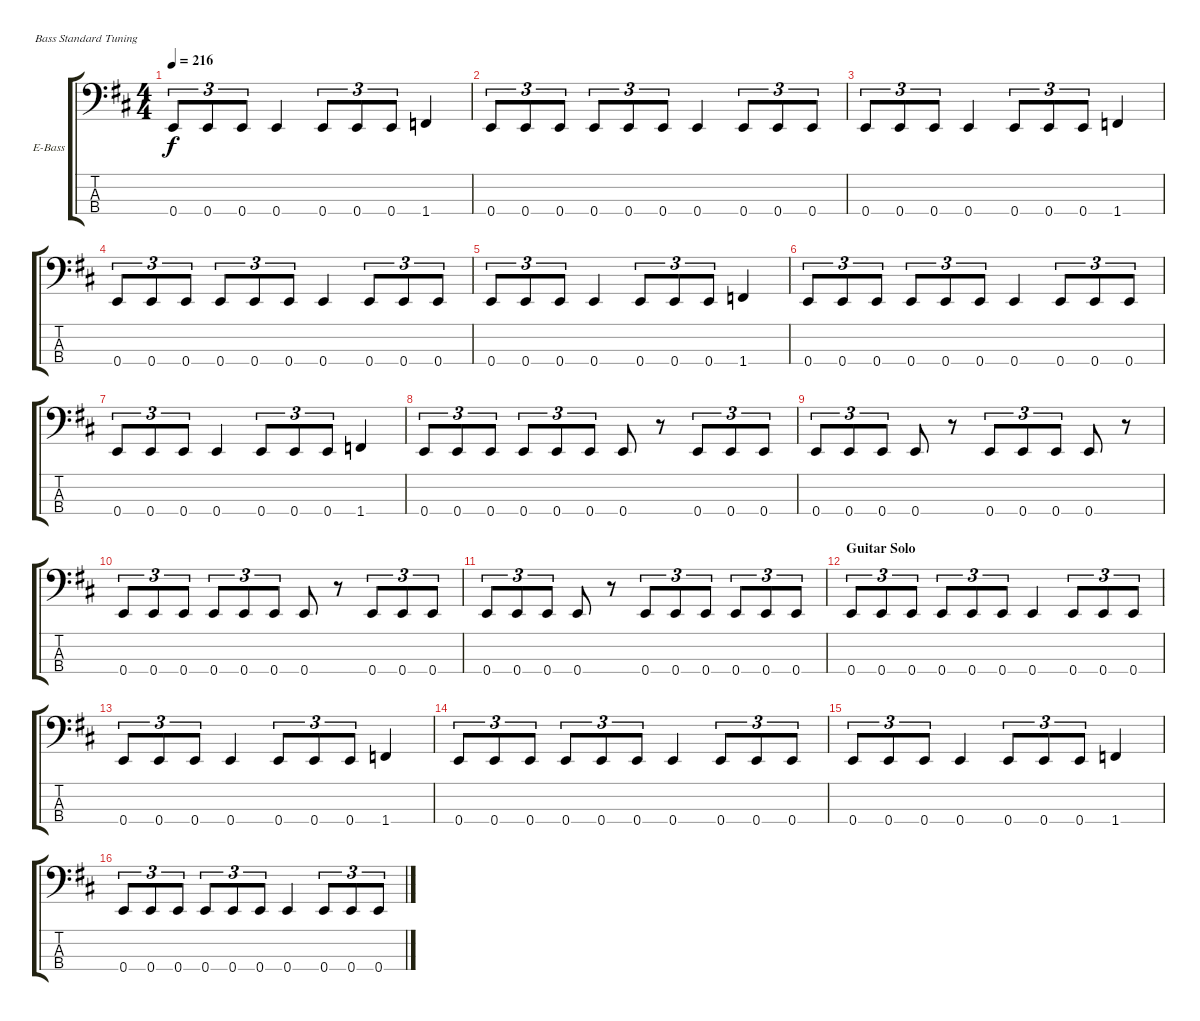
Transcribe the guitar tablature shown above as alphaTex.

\bracketExtendMode groupsimilarinstruments
\firstSystemTrackNameOrientation horizontal
\otherSystemsTrackNameOrientation horizontal
\track ("Bass" "E-Bass") {instrument electricbasspick}
\staff {score tabs}
\tuning (G2 D2 A1 E1)
\ts (4 4)
\tempo 216
\clef f4
\scale
1.06305
\ks d
0.4.8{tu (3 2) dy f} 0.4.8{tu (3 2)} 0.4.8{tu (3 2)} 0.4.4 0.4.8{tu (3 2)} 0.4.8{tu (3 2)} 0.4.8{tu (3 2)} 1.4.4 |
\scale
0.936948 0.4.8{tu (3 2)} 0.4.8{tu (3 2)} 0.4.8{tu (3 2)} 0.4.8{tu (3 2)} 0.4.8{tu (3 2)} 0.4.8{tu (3 2)} 0.4.4 0.4.8{tu (3 2)} 0.4.8{tu (3 2)} 0.4.8{tu (3 2)} |
\scale
1.06305 0.4.8{tu (3 2)} 0.4.8{tu (3 2)} 0.4.8{tu (3 2)} 0.4.4 0.4.8{tu (3 2)} 0.4.8{tu (3 2)} 0.4.8{tu (3 2)} 1.4.4 |
\scale
0.936948 0.4.8{tu (3 2)} 0.4.8{tu (3 2)} 0.4.8{tu (3 2)} 0.4.8{tu (3 2)} 0.4.8{tu (3 2)} 0.4.8{tu (3 2)} 0.4.4 0.4.8{tu (3 2)} 0.4.8{tu (3 2)} 0.4.8{tu (3 2)} |
\scale
1.06305 0.4.8{tu (3 2)} 0.4.8{tu (3 2)} 0.4.8{tu (3 2)} 0.4.4 0.4.8{tu (3 2)} 0.4.8{tu (3 2)} 0.4.8{tu (3 2)} 1.4.4 |
\scale
0.936948 0.4.8{tu (3 2)} 0.4.8{tu (3 2)} 0.4.8{tu (3 2)} 0.4.8{tu (3 2)} 0.4.8{tu (3 2)} 0.4.8{tu (3 2)} 0.4.4 0.4.8{tu (3 2)} 0.4.8{tu (3 2)} 0.4.8{tu (3 2)} |
\scale
1.06305 0.4.8{tu (3 2)} 0.4.8{tu (3 2)} 0.4.8{tu (3 2)} 0.4.4 0.4.8{tu (3 2)} 0.4.8{tu (3 2)} 0.4.8{tu (3 2)} 1.4.4 |
\scale
0.936948 0.4.8{tu (3 2)} 0.4.8{tu (3 2)} 0.4.8{tu (3 2)} 0.4.8{tu (3 2)} 0.4.8{tu (3 2)} 0.4.8{tu (3 2)} 0.4.8 r.8 0.4.8{tu (3 2)} 0.4.8{tu (3 2)} 0.4.8{tu (3 2)} |
\scale
1.06305 0.4.8{tu (3 2)} 0.4.8{tu (3 2)} 0.4.8{tu (3 2)} 0.4.8 r.8 0.4.8{tu (3 2)} 0.4.8{tu (3 2)} 0.4.8{tu (3 2)} 0.4.8 r.8 |
\scale
0.936948 0.4.8{tu (3 2)} 0.4.8{tu (3 2)} 0.4.8{tu (3 2)} 0.4.8{tu (3 2)} 0.4.8{tu (3 2)} 0.4.8{tu (3 2)} 0.4.8 r.8 0.4.8{tu (3 2)} 0.4.8{tu (3 2)} 0.4.8{tu (3 2)} |
\scale
1.06305 0.4.8{tu (3 2)} 0.4.8{tu (3 2)} 0.4.8{tu (3 2)} 0.4.8 r.8 0.4.8{tu (3 2)} 0.4.8{tu (3 2)} 0.4.8{tu (3 2)} 0.4.8{tu (3 2)} 0.4.8{tu (3 2)} 0.4.8{tu (3 2)} |
\section ("" "Guitar Solo")
\scale
0.936948 0.4.8{tu (3 2)} 0.4.8{tu (3 2)} 0.4.8{tu (3 2)} 0.4.8{tu (3 2)} 0.4.8{tu (3 2)} 0.4.8{tu (3 2)} 0.4.4 0.4.8{tu (3 2)} 0.4.8{tu (3 2)} 0.4.8{tu (3 2)} |
\scale
1.06305 0.4.8{tu (3 2)} 0.4.8{tu (3 2)} 0.4.8{tu (3 2)} 0.4.4 0.4.8{tu (3 2)} 0.4.8{tu (3 2)} 0.4.8{tu (3 2)} 1.4.4 |
\scale
0.936948 0.4.8{tu (3 2)} 0.4.8{tu (3 2)} 0.4.8{tu (3 2)} 0.4.8{tu (3 2)} 0.4.8{tu (3 2)} 0.4.8{tu (3 2)} 0.4.4 0.4.8{tu (3 2)} 0.4.8{tu (3 2)} 0.4.8{tu (3 2)} |
\scale
1.06305 0.4.8{tu (3 2)} 0.4.8{tu (3 2)} 0.4.8{tu (3 2)} 0.4.4 0.4.8{tu (3 2)} 0.4.8{tu (3 2)} 0.4.8{tu (3 2)} 1.4.4 |
\scale
0.936948 0.4.8{tu (3 2)} 0.4.8{tu (3 2)} 0.4.8{tu (3 2)} 0.4.8{tu (3 2)} 0.4.8{tu (3 2)} 0.4.8{tu (3 2)} 0.4.4 0.4.8{tu (3 2)} 0.4.8{tu (3 2)} 0.4.8{tu (3 2)}
